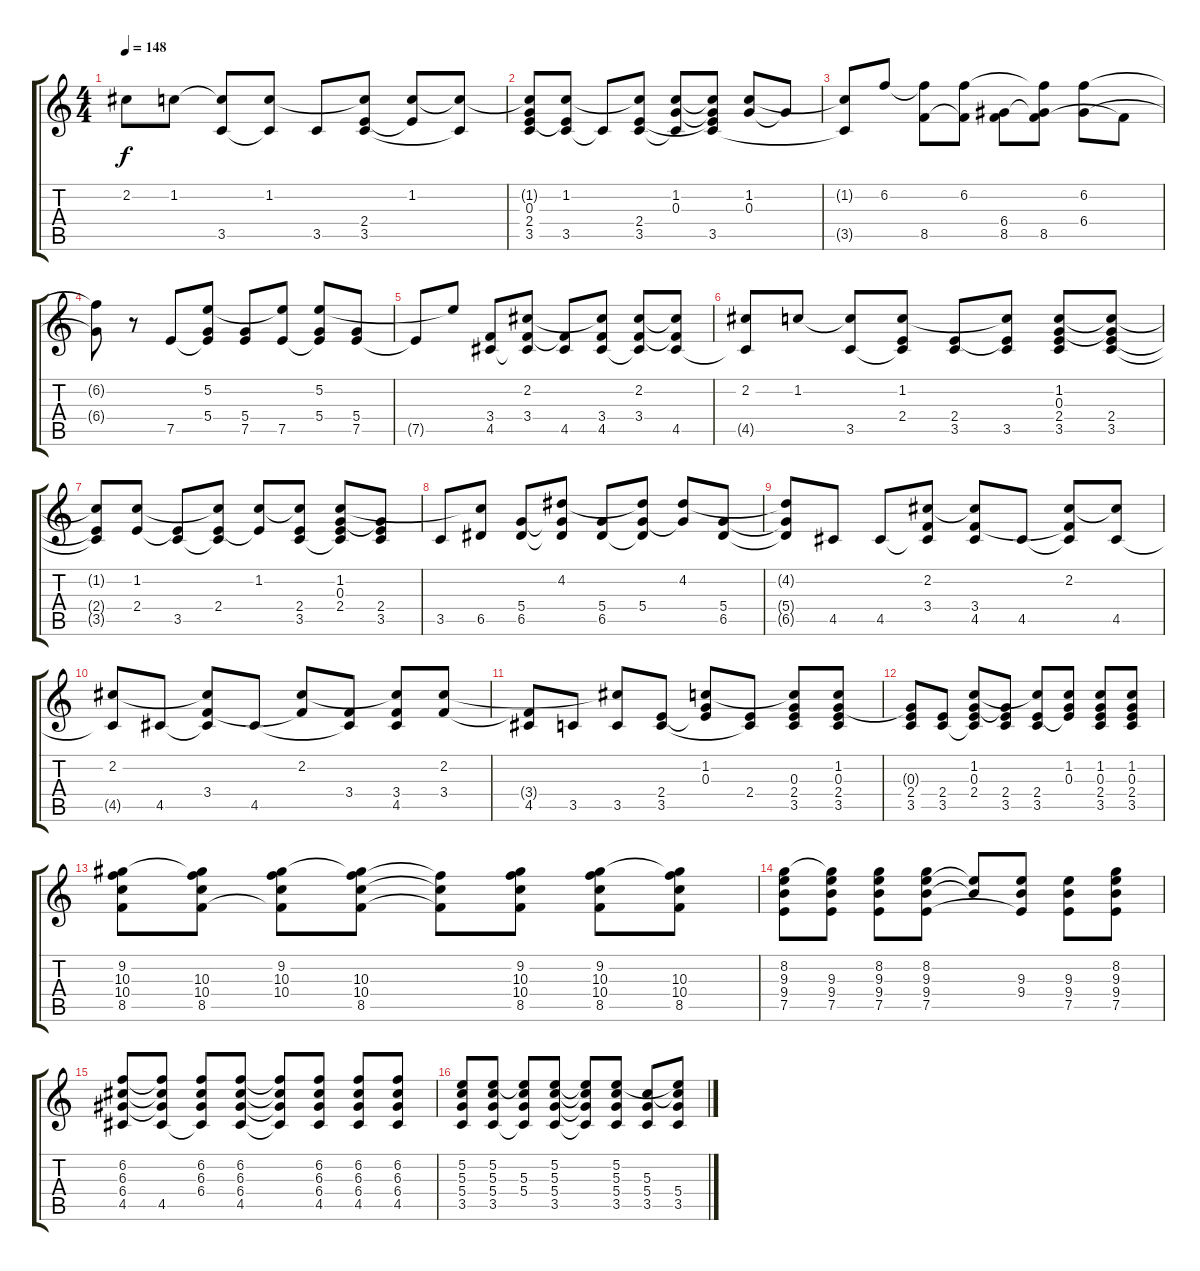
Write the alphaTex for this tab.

\track "" {instrument electricguitarjazz}
\staff {score tabs}
\tuning (E4 B3 G3 D3 A2 D2) {hide}
\ts (4 4)
\tempo 148
\clef g2
\ks c
2.2.8{dy f volume 13} 1.2.8 (1.2{t} 3.5).8 (1.2 3.5{t}).8 3.5.8 (1.2{t} 2.4 3.5).8 (1.2 2.4{t}).8 (1.2{t} 3.5{t}).8 |
(1.2{t} 0.3 2.4 3.5).8 (1.2 2.4{t} 3.5).8 3.5{t}.8 (1.2{t} 2.4 3.5).8 (1.2 0.3 3.5{t}).8 (1.2{t} 0.3{t} 2.4{t} 3.5).8 (1.2 0.3).8 0.3{t}.8 |
(1.2{t} 3.5{t}).8 6.2.8 (6.2{t} 8.5).8 (6.2 8.5{t}).8 (6.4 8.5).8 (6.2{t} 6.4{t} 8.5).8 (6.2 6.4).8 8.5{t}.8 |
(6.2{t} 6.4{t}).8 r.8 7.5.8 (5.2 5.4 7.5{t}).8 (5.4 7.5).8 (5.2{t} 7.5).8 (5.2 5.4 7.5{t}).8 (5.4 7.5).8 |
7.5{t}.8 5.2{t}.8 (3.4 4.5).8 (2.2 3.4 4.5{t}).8 (3.4{t} 4.5).8 (2.2{t} 3.4 4.5).8 (2.2 3.4 4.5{t}).8 (2.2{t} 3.4{t} 4.5).8 |
(2.2 4.5{t}).8 1.2.8 (1.2{t} 3.5).8 (1.2 2.4 3.5{t}).8 (2.4 3.5).8 (1.2{t} 2.4{t} 3.5).8 (1.2 0.3 2.4 3.5).8 (1.2{t} 0.3{t} 2.4 3.5).8 |
(1.2{t} 2.4{t} 3.5{t}).8 (1.2 2.4).8 (2.4{t} 3.5).8 (1.2{t} 2.4 3.5{t}).8 (1.2 2.4{t}).8 (1.2{t} 2.4 3.5).8 (1.2 0.3 2.4 3.5{t}).8 (0.3{t} 2.4 3.5).8 |
3.5.8 (1.2{t} 6.5).8 (5.4 6.5).8 (4.2 5.4{t} 6.5{t}).8 (5.4 6.5).8 (4.2{t} 5.4 6.5{t}).8 (4.2 5.4{t}).8 (5.4 6.5).8 |
(4.2{t} 5.4{t} 6.5{t}).8 4.5.8 4.5.8 (2.2 3.4 4.5{t}).8 (2.2{t} 3.4 4.5).8 4.5.8 (2.2 3.4{t} 4.5{t}).8 (2.2{t} 4.5).8 |
(2.2 4.5{t}).8{volume 14} 4.5.8 (2.2{t} 3.4 4.5{t}).8 4.5.8 (2.2 3.4{t}).8 (3.4 4.5{t}).8 (2.2{t} 3.4 4.5).8 (2.2 3.4).8 |
(3.4{t} 4.5).8 3.5.8 (2.2{t} 3.5).8 (2.4 3.5).8 (1.2 0.3 2.4{t}).8 (2.4 3.5{t}).8 (1.2{t} 0.3 2.4 3.5).8 (1.2 0.3 2.4 3.5).8 |
(0.3{t} 2.4 3.5).8{volume 15} (2.4 3.5).8 (1.2 0.3 2.4 3.5{t}).8 (0.3{t} 2.4 3.5).8 (1.2{t} 2.4 3.5).8 (1.2 0.3 2.4{t}).8 (1.2 0.3 2.4 3.5).8 (1.2 0.3 2.4 3.5).8 |
(9.2 10.3 10.4 8.5).8{volume 15 instrument overdrivenguitar} (9.2{t} 10.3 10.4 8.5).8 (9.2 10.3 10.4 8.5{t}).8 (9.2{t} 10.3 10.4 8.5).8 (10.3{t} 10.4{t} 8.5{t}).8 (9.2 10.3 10.4 8.5).8 (9.2 10.3 10.4 8.5).8 (9.2{t} 10.3 10.4 8.5).8 |
(8.2 9.3 9.4 7.5).8 (8.2{t} 9.3 9.4 7.5).8 (8.2 9.3 9.4 7.5).8 (8.2 9.3 9.4 7.5).8 (9.3{t} 9.4{t}).8 (9.3 9.4 7.5{t}).8 (9.3 9.4 7.5).8 (8.2 9.3 9.4 7.5).8 |
(6.2 6.3 6.4 4.5).8 (6.2{t} 6.3{t} 6.4{t} 4.5).8 (6.2 6.3 6.4 4.5{t}).8 (6.2 6.3 6.4 4.5).8 (6.2{t} 6.3{t} 6.4{t} 4.5{t}).8 (6.2 6.3 6.4 4.5).8 (6.2 6.3 6.4 4.5).8 (6.2 6.3 6.4 4.5).8 |
(5.2 5.3 5.4 3.5).8 (5.2 5.3 5.4 3.5).8 (5.2{t} 5.3 5.4 3.5{t}).8 (5.2 5.3 5.4 3.5).8 (5.2{t} 5.3{t} 5.4{t} 3.5{t}).8 (5.2 5.3 5.4 3.5).8 (5.3 5.4 3.5).8 (5.2{t} 5.3{t} 5.4 3.5).8
